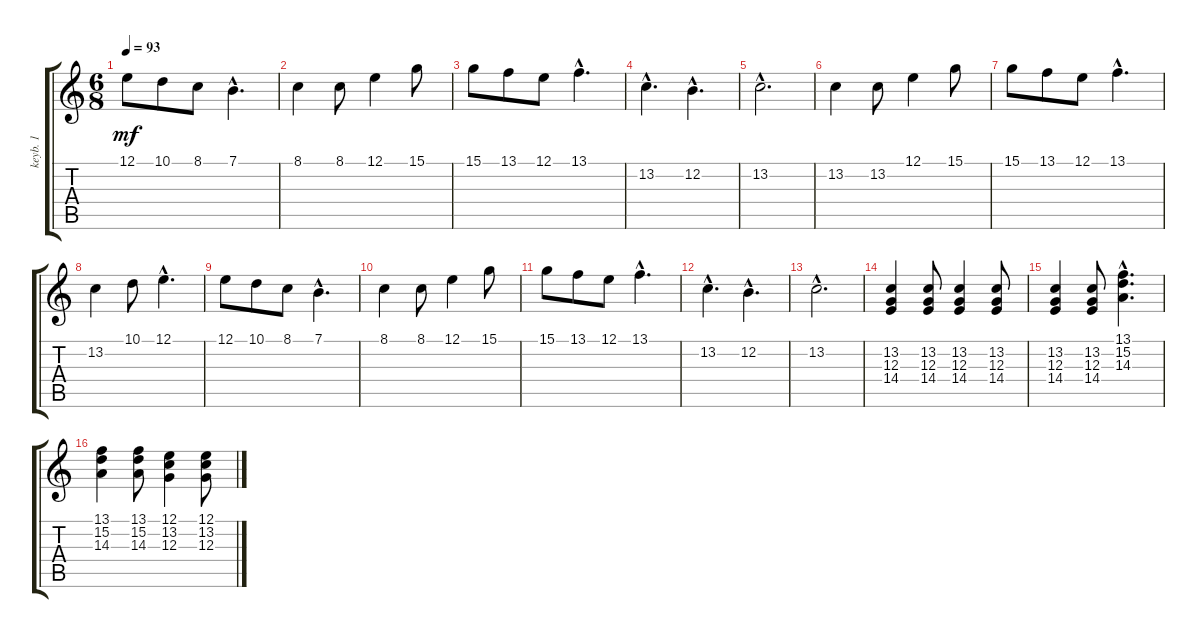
\track ("keyb. 1" "keyb. 1") {instrument koto}
\staff {score tabs}
\tuning (E4 B3 G3 D3 A2 E2) {hide}
\ts (6 8)
\tempo 93
\clef g2
\ks c
12.1.8{dy mf} 10.1.8 8.1.8 7.1{hac}.4{d} |
8.1.4 8.1.8 12.1.4 15.1.8 |
15.1.8 13.1.8 12.1.8 13.1{hac}.4{d} |
13.2{hac}.4{d} 12.2{hac}.4{d} |
13.2{hac}.2{d} |
13.2.4 13.2.8 12.1.4 15.1.8 |
15.1.8 13.1.8 12.1.8 13.1{hac}.4{d} |
13.2.4 10.1.8 12.1{hac}.4{d} |
12.1.8 10.1.8 8.1.8 7.1{hac}.4{d} |
8.1.4 8.1.8 12.1.4 15.1.8 |
15.1.8 13.1.8 12.1.8 13.1{hac}.4{d} |
13.2{hac}.4{d} 12.2{hac}.4{d} |
13.2{hac}.2{d} |
(13.2 12.3 14.4).4{instrument recorder} (13.2 12.3 14.4).8 (13.2 12.3 14.4).4 (13.2 12.3 14.4).8 |
(13.2 12.3 14.4).4 (13.2 12.3 14.4).8 (13.1{hac} 15.2{hac} 14.3{hac}).4{d} |
(13.1 15.2 14.3).4 (13.1 15.2 14.3).8 (12.1 13.2 12.3).4 (12.1 13.2 12.3).8
